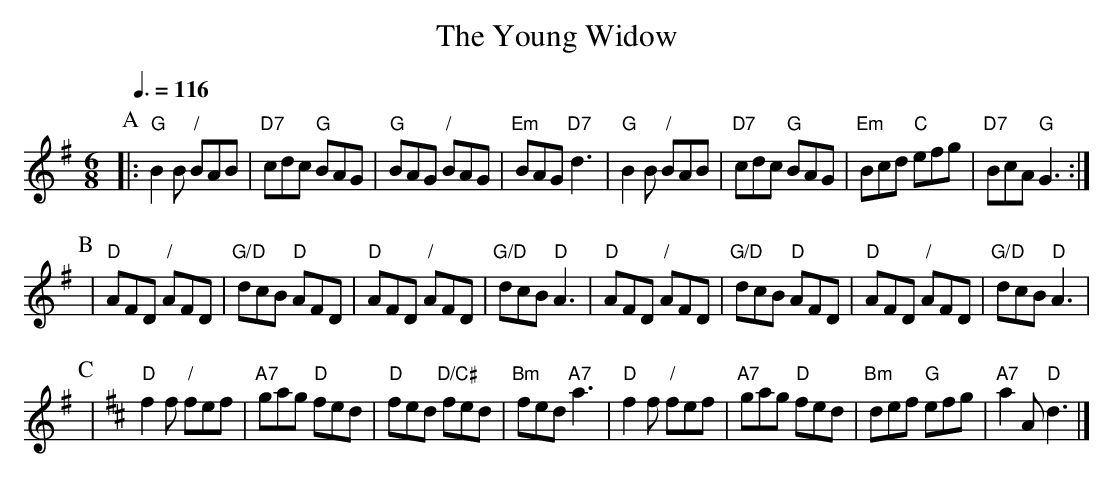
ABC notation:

X:1
T:The Young Widow
M:6/8
L:1/8
Q:3/8=116
K:G
P:A
|: "G"B2B "/"BAB | "D7"cdc "G"BAG | "G"BAG "/"BAG | "Em"BAG "D7"d3 |\
"G"B2B "/"BAB | "D7"cdc "G"BAG | "Em"Bcd "C"efg | "D7"BcA "G"G3 :|
P:B
| "D"AFD "/"AFD | "G/D"dcB "D"AFD | "D"AFD "/"AFD | "G/D"dcB "D"A3 |\
"D"AFD "/"AFD | "G/D"dcB "D"AFD | "D"AFD "/"AFD | "G/D"dcB "D"A3 |
P:C
K:D
| "D"f2f "/"fef | "A7"gag "D"fed | "D"fed "D/C#"fed | "Bm"fed "A7"a3 |\
"D"f2f "/"fef | "A7"gag "D"fed | "Bm"def "G"efg | "A7"a2A "D"d3 |]
